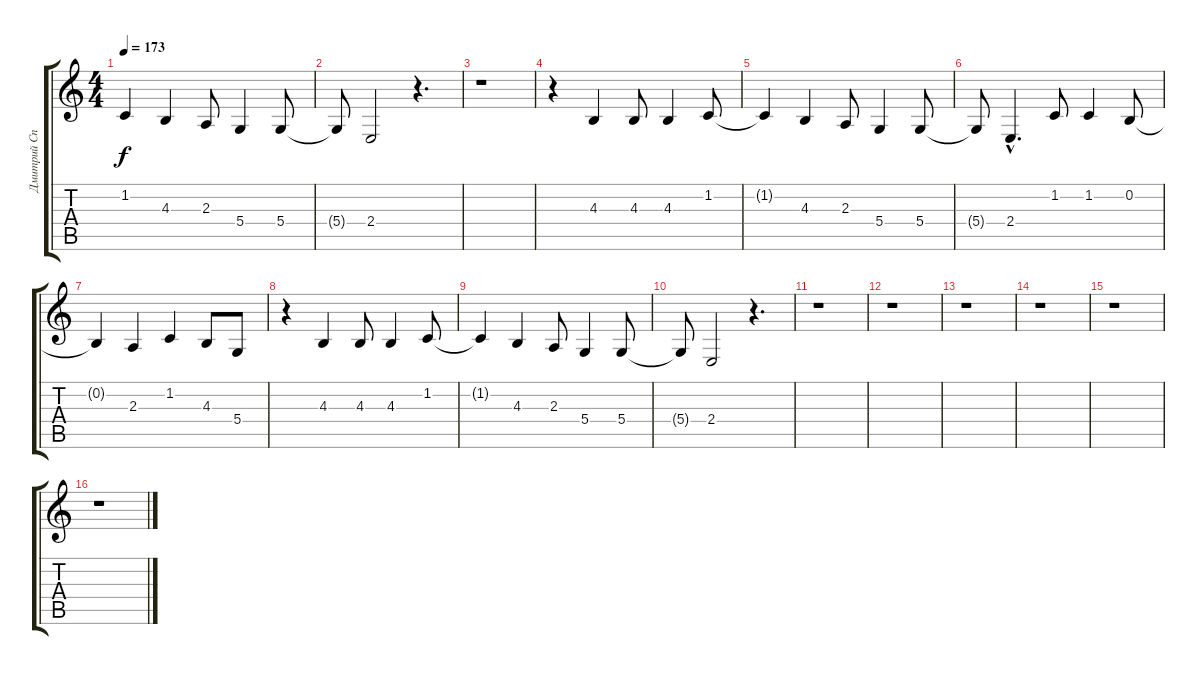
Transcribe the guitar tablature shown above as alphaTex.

\track ("Дмитрий Спирин" "Дмитрий Сп") {instrument lead8bassandlead}
\staff {score tabs}
\tuning (E4 B3 G3 D3 A2 E2) {hide}
\ts (4 4)
\tempo 173
\clef g2
\ks c
1.2{t}.4{dy f} 4.3.4 2.3.8 5.4.4 5.4.8 |
5.4{t}.8 2.4.2 r.4{d} |
r.1 |
r.4 4.3.4 4.3.8 4.3.4 1.2.8 |
1.2{t}.4 4.3.4 2.3.8 5.4.4 5.4.8 |
5.4{t}.8 2.4{hac}.4{d} 1.2.8 1.2.4 0.2.8 |
0.2{t}.4 2.3.4 1.2.4 4.3.8 5.4.8 |
r.4 4.3.4 4.3.8 4.3.4 1.2.8 |
1.2{t}.4 4.3.4 2.3.8 5.4.4 5.4.8 |
5.4{t}.8 2.4.2 r.4{d} |
r.1 |
r.1 |
r.1 |
r.1 |
r.1 |
r.1
